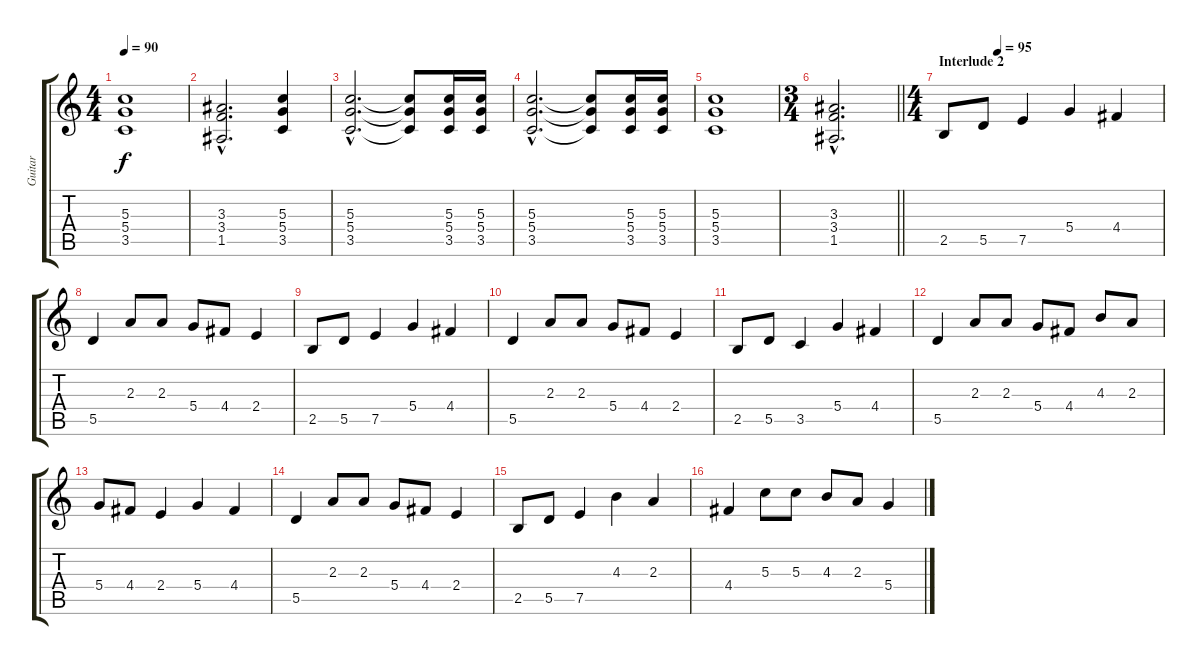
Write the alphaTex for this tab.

\track ("Guitar" "Guitar") {instrument distortionguitar}
\staff {score tabs}
\tuning (E4 B3 G3 D3 A2 E2) {hide}
\ts (4 4)
\tempo 90
\clef g2
\ks c
(5.3 5.4 3.5).1{dy f} |
(3.3{hac} 3.4{hac} 1.5{hac}).2{d} (5.3 5.4 3.5).4 |
(5.3{hac} 5.4{hac} 3.5{hac}).2{d} (5.3{t} 5.4{t} 3.5{t}).8 (5.3 5.4 3.5).16 (5.3 5.4 3.5).16 |
(5.3{hac} 5.4{hac} 3.5{hac}).2{d} (5.3{t} 5.4{t} 3.5{t}).8 (5.3 5.4 3.5).16 (5.3 5.4 3.5).16 |
(5.3 5.4 3.5).1 |
\ts (3 4)
\barLineRight lightlight
(3.3{hac} 3.4{hac} 1.5{hac}).2{d} |
\ts (4 4)
\section ("" "Interlude 2")
\tempo (95 0.25)
2.5.8 5.5.8 7.5.4 5.4.4 4.4.4 |
5.5.4 2.3.8 2.3.8 5.4.8 4.4.8 2.4.4 |
2.5.8 5.5.8 7.5.4 5.4.4 4.4.4 |
5.5.4 2.3.8 2.3.8 5.4.8 4.4.8 2.4.4 |
2.5.8 5.5.8 3.5.4 5.4.4 4.4.4 |
5.5.4 2.3.8 2.3.8 5.4.8 4.4.8 4.3.8 2.3.8 |
5.4.8 4.4.8 2.4.4 5.4.4 4.4.4 |
5.5.4 2.3.8 2.3.8 5.4.8 4.4.8 2.4.4 |
2.5.8 5.5.8 7.5.4 4.3.4 2.3.4 |
4.4.4 5.3.8 5.3.8 4.3.8 2.3.8 5.4.4
